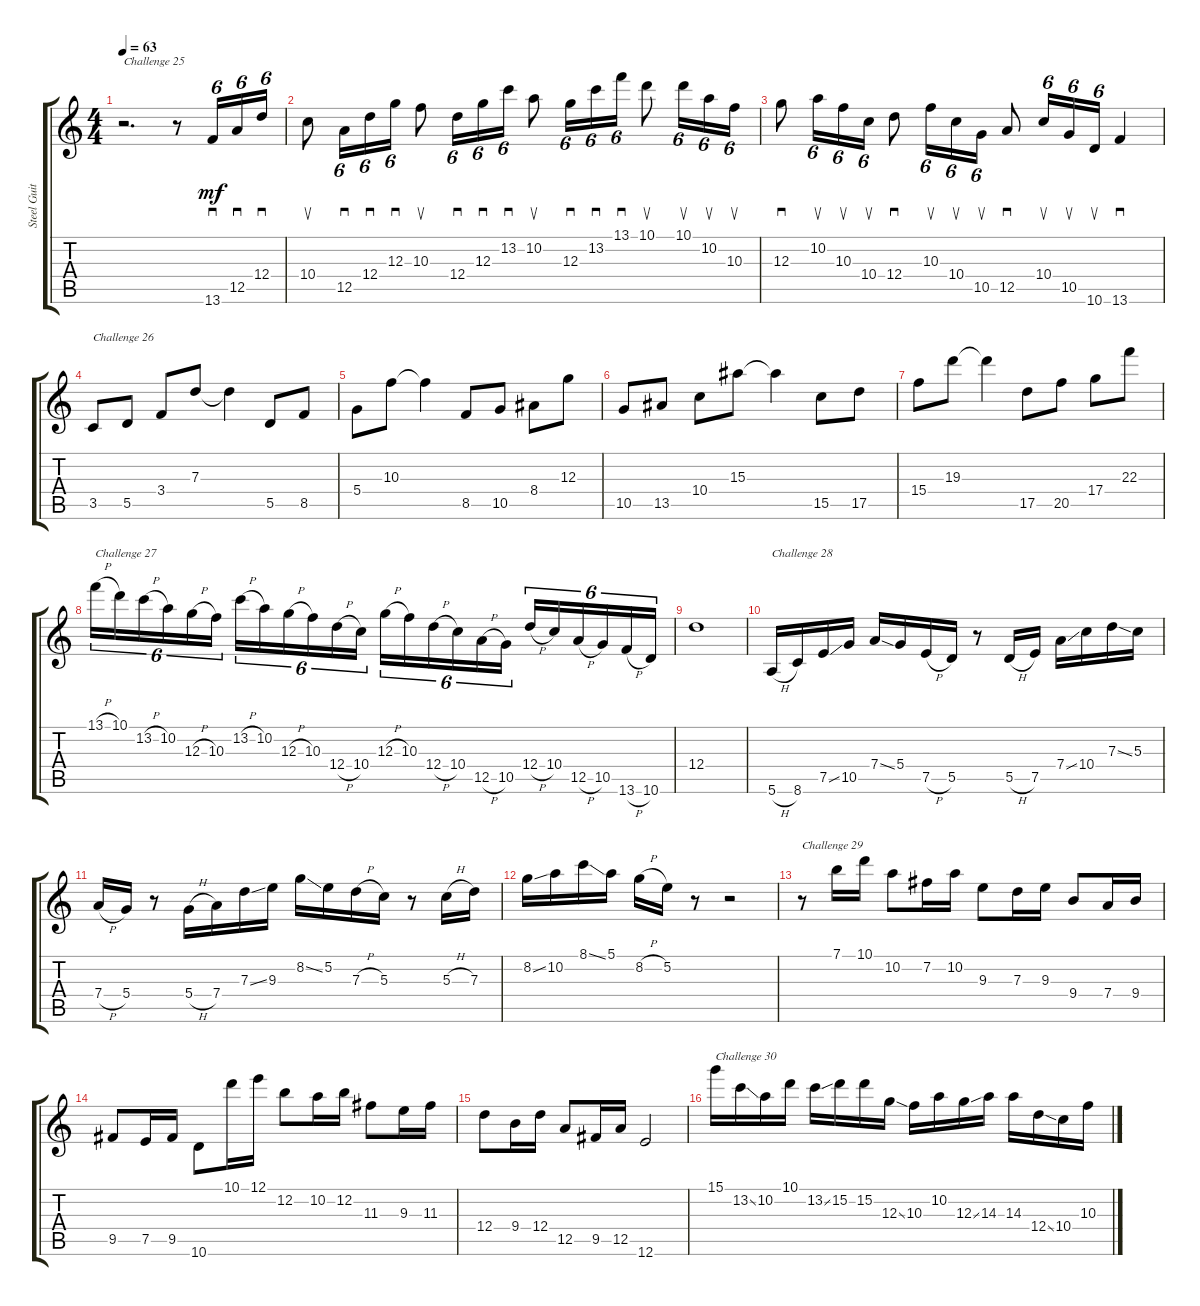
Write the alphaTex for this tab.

\track ("Steel Guitar" "Steel Guit") {instrument acousticguitarsteel}
\staff {score tabs}
\tuning (E4 B3 G3 D3 A2 E2) {hide}
\ts (4 4)
\tempo 63
\clef g2
\ks c
r.2{d txt "Challenge 25" dy mf} r.8 13.6.16{sd tu (6 4)} 12.5.16{sd tu (6 4)} 12.4.16{sd tu (6 4)} |
10.4.8{su} 12.5.16{sd tu (6 4)} 12.4.16{sd tu (6 4)} 12.3.16{sd tu (6 4)} 10.3.8{su} 12.4.16{sd tu (6 4)} 12.3.16{sd tu (6 4)} 13.2.16{sd tu (6 4)} 10.2.8{su} 12.3.16{sd tu (6 4)} 13.2.16{sd tu (6 4)} 13.1.16{sd tu (6 4)} 10.1.8{su} 10.1.16{su tu (6 4)} 10.2.16{su tu (6 4)} 10.3.16{su tu (6 4)} |
12.3.8{sd} 10.2.16{su tu (6 4)} 10.3.16{su tu (6 4)} 10.4.16{su tu (6 4)} 12.4.8{sd} 10.3.16{su tu (6 4)} 10.4.16{su tu (6 4)} 10.5.16{su tu (6 4)} 12.5.8{sd} 10.4.16{su tu (6 4)} 10.5.16{su tu (6 4)} 10.6.16{su tu (6 4)} 13.6.4{sd} |
3.5.8{txt "Challenge 26"} 5.5.8 3.4.8 7.3.8 7.3{t}.4 5.5.8 8.5.8 |
5.4.8 10.3.8 10.3{t}.4 8.5.8 10.5.8 8.4.8 12.3.8 |
10.5.8 13.5.8 10.4.8 15.3.8 15.3{t}.4 15.5.8 17.5.8 |
15.4.8 19.3.8 19.3{t}.4 17.5.8 20.5.8 17.4.8 22.3.8 |
13.1{h}.16{tu (6 4) txt "Challenge 27"} 10.1.16{tu (6 4)} 13.2{h}.16{tu (6 4)} 10.2.16{tu (6 4)} 12.3{h}.16{tu (6 4)} 10.3.16{tu (6 4)} 13.2{h}.16{tu (6 4)} 10.2.16{tu (6 4)} 12.3{h}.16{tu (6 4)} 10.3.16{tu (6 4)} 12.4{h}.16{tu (6 4)} 10.4.16{tu (6 4)} 12.3{h}.16{tu (6 4)} 10.3.16{tu (6 4)} 12.4{h}.16{tu (6 4)} 10.4.16{tu (6 4)} 12.5{h}.16{tu (6 4)} 10.5.16{tu (6 4)} 12.4{h}.16{tu (6 4)} 10.4.16{tu (6 4)} 12.5{h}.16{tu (6 4)} 10.5.16{tu (6 4)} 13.6{h}.16{tu (6 4)} 10.6.16{tu (6 4)} |
12.4.1 |
5.6{h}.16{txt "Challenge 28"} 8.6.16 7.5{ss}.16 10.5.16 7.4{ss}.16 5.4.16 7.5{h}.16 5.5.16 r.8 5.5{h}.16 7.5.16 7.4{ss}.16 10.4.16 7.3{ss}.16 5.3.16 |
7.4{h}.16 5.4.16 r.8 5.4{h}.16 7.4.16 7.3{ss}.16 9.3.16 8.2{ss}.16 5.2.16 7.3{h}.16 5.3.16 r.8 5.3{h}.16 7.3.16 |
8.2{ss}.16 10.2.16 8.1{ss}.16 5.1.16 8.2{h}.16 5.2.16 r.8 r.2 |
r.8{txt "Challenge 29"} 7.1.16 10.1.16 10.2.8 7.2.16 10.2.16 9.3.8 7.3.16 9.3.16 9.4.8 7.4.16 9.4.16 |
9.5.8 7.5.16 9.5.16 10.6.8 10.1.16 12.1.16 12.2.8 10.2.16 12.2.16 11.3.8 9.3.16 11.3.16 |
12.4.8 9.4.16 12.4.16 12.5.8 9.5.16 12.5.16 12.6.2 |
15.1.16{txt "Challenge 30"} 13.2{ss}.16 10.2.16 10.1.16 13.2{ss}.16 15.2.16 15.2.16 12.3{ss}.16 10.3.16 10.2.16 12.3{ss}.16 14.3.16 14.3.16 12.4{ss}.16 10.4.16 10.3.16
